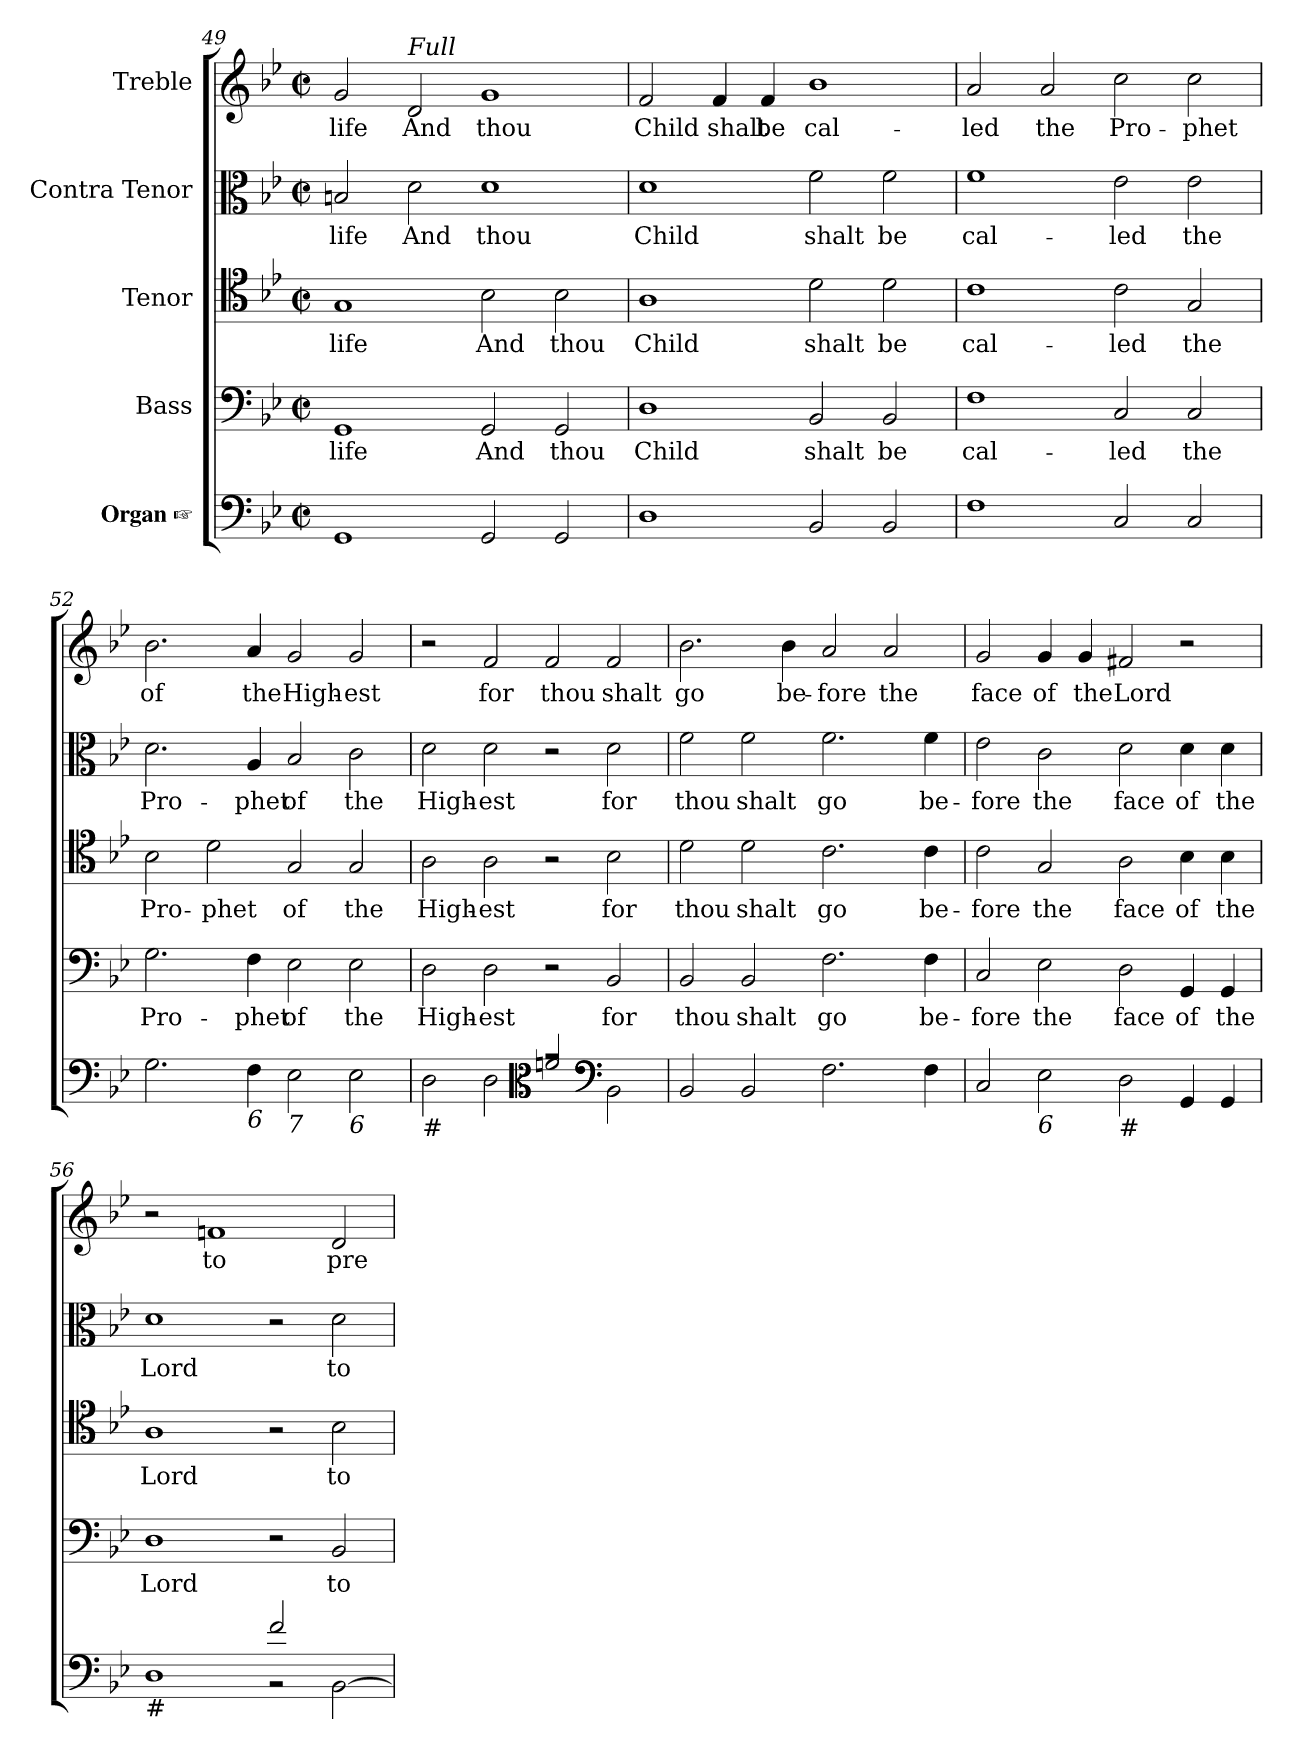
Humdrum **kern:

**kern	**kern	**text	**kern	**text	**kern	**text	**kern	**text
*part5	*part4	*part4	*part3	*part3	*part2	*part2	*part1	*part1
*staff5	*staff4	*staff4	*staff3	*staff3	*staff2	*staff2	*staff1	*staff1
*I"Organ     ☞	*I"Bass	*	*I"Tenor	*	*I"Contra Tenor	*	*I"Treble	*
*clefF4	*clefF4	*	*clefC4	*	*clefC3	*	*clefG2	*
*k[b-e-]	*k[b-e-]	*	*k[b-e-]	*	*k[b-e-]	*	*k[b-e-]	*
*g:	*g:	*	*g:	*	*g:	*	*g:	*
*M2/2	*M2/2	*	*M2/2	*	*M2/2	*	*M2/2	*
*met(c|)	*met(c|)	*	*met(c|)	*	*met(c|)	*	*met(c|)	*
=49	=49	=49	=49	=49	=49	=49	=49	=49
!	!	!LO:LY:b	!	!LO:LY:b	!	!LO:LY:b	!	!LO:LY:b
1GG	1GG	life	1G	life	2Bn/	life	2g/	life
!	!	!	!	!	!	!	!LO:TX:a:i:t=Full	!
!	!	!	!	!	!	!LO:LY:b	!	!LO:LY:b
.	.	.	.	.	2d\	And	2d/	And
!	!	!LO:LY:b	!	!LO:LY:b	!	!LO:LY:b	!	!LO:LY:b
2GG/	2GG/	And	2B-\	And	1d	thou	1g	thou
!	!	!LO:LY:b	!	!LO:LY:b	!	!	!	!
2GG/	2GG/	thou	2B-\	thou	.	.	.	.
=50	=50	=50	=50	=50	=50	=50	=50	=50
!	!	!LO:LY:b	!	!LO:LY:b	!	!LO:LY:b	!	!LO:LY:b
1D	1D	Child	1A	Child	1d	Child	2f/	Child
!	!	!	!	!	!	!	!	!LO:LY:b
.	.	.	.	.	.	.	4f/	shalt
!	!	!	!	!	!	!	!	!LO:LY:b
.	.	.	.	.	.	.	4f/	be
!	!	!LO:LY:b	!	!LO:LY:b	!	!LO:LY:b	!	!LO:LY:b
2BB-/	2BB-/	shalt	2d\	shalt	2f\	shalt	1b-	cal-
!	!	!LO:LY:b	!	!LO:LY:b	!	!LO:LY:b	!	!
2BB-/	2BB-/	be	2d\	be	2f\	be	.	.
=51	=51	=51	=51	=51	=51	=51	=51	=51
!	!	!LO:LY:b	!	!LO:LY:b	!	!LO:LY:b	!	!LO:LY:b
1F	1F	cal-	1c	cal-	1f	cal-	2a/	-led
!	!	!	!	!	!	!	!	!LO:LY:b
.	.	.	.	.	.	.	2a/	the
!	!	!LO:LY:b	!	!LO:LY:b	!	!LO:LY:b	!	!LO:LY:b
2C/	2C/	-led	2c\	-led	2e-\	-led	2cc\	Pro-
!	!	!LO:LY:b	!	!LO:LY:b	!	!LO:LY:b	!	!LO:LY:b
2C/	2C/	the	2G/	the	2e-\	the	2cc\	-phet
!!LO:PB:g=z
=52	=52	=52	=52	=52	=52	=52	=52	=52
!	!	!LO:LY:b	!	!LO:LY:b	!	!LO:LY:b	!	!LO:LY:b
2.G\	2.G\	Pro-	2B-\	Pro-	2.d\	Pro-	2.b-\	of
!	!	!	!	!LO:LY:b	!	!	!	!
.	.	.	2d\	-phet	.	.	.	.
!LO:TX:b:i:t=6	!	!	!	!	!	!	!	!
!	!	!LO:LY:b	!	!	!	!LO:LY:b	!	!LO:LY:b
4F\	4F\	-phet	.	.	4A/	-phet	4a/	the
!LO:TX:b:i:t=7	!	!	!	!	!	!	!	!
!	!	!LO:LY:b	!	!LO:LY:b	!	!LO:LY:b	!	!LO:LY:b
2E-\	2E-\	of	2G/	of	2B-/	of	2g/	High-
!LO:TX:b:i:t=6	!	!	!	!	!	!	!	!
!	!	!LO:LY:b	!	!LO:LY:b	!	!LO:LY:b	!	!LO:LY:b
2E-\	2E-\	the	2G/	the	2c\	the	2g/	-est
=53	=53	=53	=53	=53	=53	=53	=53	=53
*^	*	*	*	*	*	*	*	*
!LO:TX:b:i:t=#	!	!	!	!	!	!	!	!	!
!	!	!	!LO:LY:b	!	!LO:LY:b	!	!LO:LY:b	!	!
1ryy	2D\	2D\	High-	2A\	High-	2d\	High-	2r	.
!	!	!	!LO:LY:b	!	!LO:LY:b	!	!LO:LY:b	!	!LO:LY:b
.	2D\	2D\	-est	2A\	-est	2d\	-est	2f/	for
*clefC3	*	*	*	*	*	*	*	*	*
!	!	!	!	!	!	!	!	!	!LO:LY:b
2fn/	2rg	2r	.	2r	.	2r	.	2f/	thou
*clefF4	*	*	*	*	*	*	*	*	*
!	!	!	!LO:LY:b	!	!LO:LY:b	!	!LO:LY:b	!	!LO:LY:b
2ryy	2BB-\	2BB-/	for	2B-\	for	2d\	for	2f/	shalt
=54	=54	=54	=54	=54	=54	=54	=54	=54	=54
!	!	!	!LO:LY:b	!	!LO:LY:b	!	!LO:LY:b	!	!LO:LY:b
*v	*v	*	*	*	*	*	*	*	*
2BB-/	2BB-/	thou	2d\	thou	2f\	thou	2.b-\	go
!	!	!LO:LY:b	!	!LO:LY:b	!	!LO:LY:b	!	!
2BB-/	2BB-/	shalt	2d\	shalt	2f\	shalt	.	.
!	!	!	!	!	!	!	!	!LO:LY:b
.	.	.	.	.	.	.	4b-\	be-
!	!	!LO:LY:b	!	!LO:LY:b	!	!LO:LY:b	!	!LO:LY:b
2.F\	2.F\	go	2.c\	go	2.f\	go	2a/	-fore
!	!	!	!	!	!	!	!	!LO:LY:b
.	.	.	.	.	.	.	2a/	the
!	!	!LO:LY:b	!	!LO:LY:b	!	!LO:LY:b	!	!
4F\	4F\	be-	4c\	be-	4f\	be-	.	.
=55	=55	=55	=55	=55	=55	=55	=55	=55
!	!	!LO:LY:b	!	!LO:LY:b	!	!LO:LY:b	!	!LO:LY:b
2C/	2C/	-fore	2c\	-fore	2e-\	-fore	2g/	face
!LO:TX:b:i:t=6	!	!	!	!	!	!	!	!
!	!	!LO:LY:b	!	!LO:LY:b	!	!LO:LY:b	!	!LO:LY:b
2E-\	2E-\	the	2G/	the	2c\	the	4g/	of
!	!	!	!	!	!	!	!	!LO:LY:b
.	.	.	.	.	.	.	4g/	the
!LO:TX:b:i:t=#	!	!	!	!	!	!	!	!
!	!	!LO:LY:b	!	!LO:LY:b	!	!LO:LY:b	!	!LO:LY:b
2D\	2D\	face	2A\	face	2d\	face	2f#X/	Lord
!	!	!LO:LY:b	!	!LO:LY:b	!	!LO:LY:b	!	!
4GG/	4GG/	of	4B-\	of	4d\	of	2r	.
!	!	!LO:LY:b	!	!LO:LY:b	!	!LO:LY:b	!	!
4GG/	4GG/	the	4B-\	the	4d\	the	.	.
!!LO:LB:g=z
=56	=56	=56	=56	=56	=56	=56	=56	=56
*^	*	*	*	*	*	*	*	*
!LO:TX:b:i:t=#	!	!	!	!	!	!	!	!	!
!	!	!	!LO:LY:b	!	!LO:LY:b	!	!LO:LY:b	!	!
1ryy	1D	1D	Lord	1A	Lord	1d	Lord	2r	.
!	!	!	!	!	!	!	!	!	!LO:LY:b
.	.	.	.	.	.	.	.	1fn	to
2f/	2rBB	2r	.	2r	.	2r	.	.	.
!	!	!	!LO:LY:b	!	!LO:LY:b	!	!LO:LY:b	!	!LO:LY:b
2ryy	[<2BB-\	2BB-/	to	2B-\	to	2d\	to	2d/	pre-
*v	*v	*	*	*	*	*	*	*	*
=	=	=	=	=	=	=	=	=
*-	*-	*-	*-	*-	*-	*-	*-	*-
